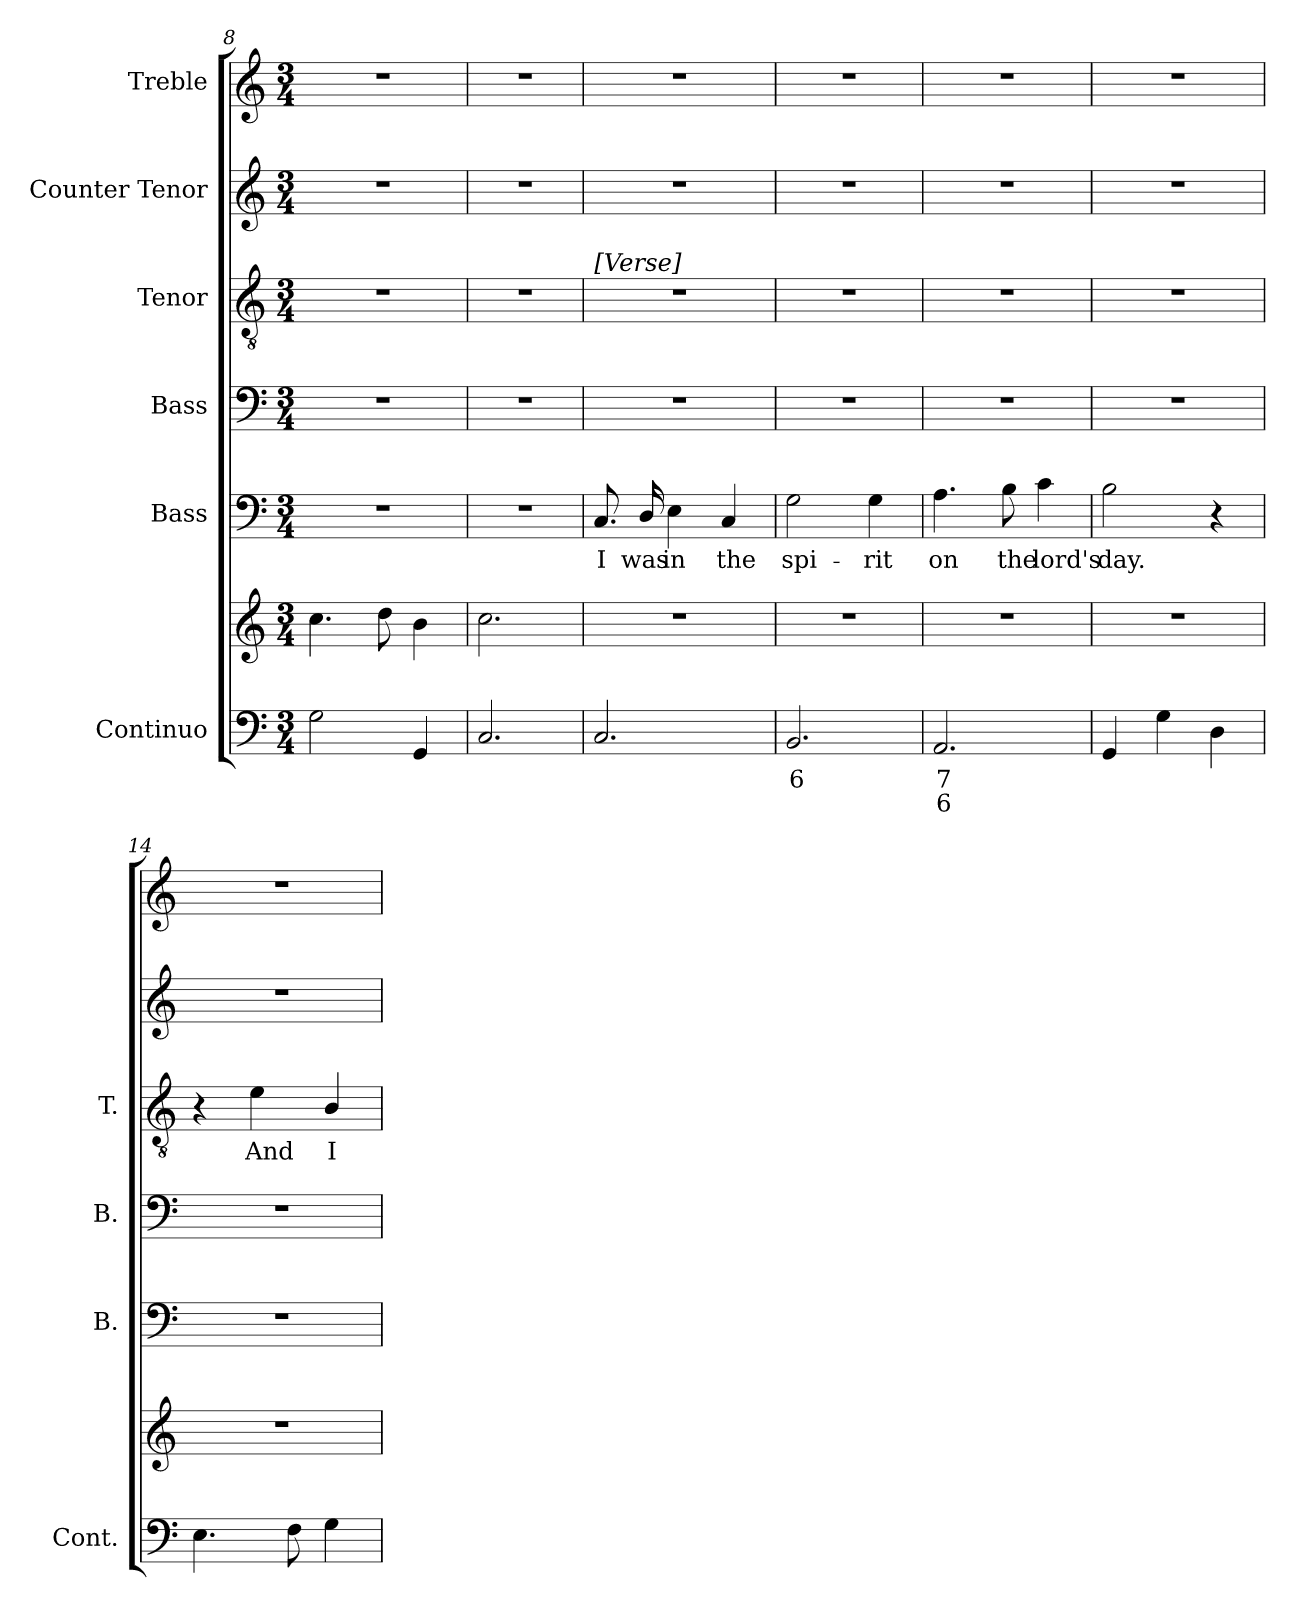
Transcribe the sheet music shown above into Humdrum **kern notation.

**kern	**text	**text	**kern	**kern	**text	**kern	**kern	**text	**kern	**kern
*part6	*part6	*part6	*part6	*part5	*part5	*part4	*part3	*part3	*part2	*part1
*staff7	*staff7	*staff7	*staff6	*staff5	*staff5	*staff4	*staff3	*staff3	*staff2	*staff1
*I"Continuo	*	*	*	*I"Bass	*	*I"Bass	*I"Tenor	*	*I"Counter Tenor	*I"Treble
*I'Cont.	*	*	*	*I'B.	*	*I'B.	*I'T.	*	*	*
*clefF4	*	*	*clefG2	*clefF4	*	*clefF4	*clefGv2	*	*clefG2	*clefG2
*	*	*	*	*	*	*	*ITrd7c12	*	*	*
*k[]	*	*	*k[]	*k[]	*	*k[]	*k[]	*	*k[]	*k[]
*C:	*	*	*C:	*C:	*	*C:	*C:	*	*C:	*C:
*M3/4	*	*	*M3/4	*M3/4	*	*M3/4	*M3/4	*	*M3/4	*M3/4
=8	=8	=8	=8	=8	=8	=8	=8	=8	=8	=8
!	!	!	!	!LO:N:vis=1	!	!LO:N:vis=1	!LO:N:vis=1	!	!LO:N:vis=1	!LO:N:vis=1
2Gi\	.	.	4.cci\	2.r	.	2.r	2.r	.	2.r	2.r
.	.	.	8ddi\	.	.	.	.	.	.	.
4GGi/	.	.	4bi\	.	.	.	.	.	.	.
=9	=9	=9	=9	=9	=9	=9	=9	=9	=9	=9
!	!	!	!	!LO:N:vis=1	!	!LO:N:vis=1	!LO:N:vis=1	!	!LO:N:vis=1	!LO:N:vis=1
2.Ci/	.	.	2.cci\	2.r	.	2.r	2.r	.	2.r	2.r
!!LO:LB:g=z
=10	=10	=10	=10	=10	=10	=10	=10	=10	=10	=10
!	!	!	!LO:N:vis=1	!	!	!	!	!	!	!
!	!	!	!	!	!	!	!LO:TX:a:t=[Verse]	!	!	!
!	!	!	!	!	!LO:LY:b:color=#000000	!LO:N:vis=1	!LO:N:vis=1	!	!LO:N:vis=1	!LO:N:vis=1
2.Ci/	.	.	2.r	8.Ci/	I	2.r	2.r	.	2.r	2.r
!	!	!	!	!	!LO:LY:b:color=#000000	!	!	!	!	!
.	.	.	.	16Di/	was	.	.	.	.	.
!	!	!	!	!	!LO:LY:b:color=#000000	!	!	!	!	!
.	.	.	.	4Ei\	in	.	.	.	.	.
!	!	!	!	!	!LO:LY:b:color=#000000	!	!	!	!	!
.	.	.	.	4Ci/	the	.	.	.	.	.
=11	=11	=11	=11	=11	=11	=11	=11	=11	=11	=11
!	!LO:LY:b:color=#000000	!	!LO:N:vis=1	!	!	!	!	!	!	!
!	!	!	!	!	!LO:LY:b:color=#000000	!LO:N:vis=1	!LO:N:vis=1	!	!LO:N:vis=1	!LO:N:vis=1
2.BBi/	6	.	2.r	2Gi\	spi-	2.r	2.r	.	2.r	2.r
!	!	!	!	!	!LO:LY:b:color=#000000	!	!	!	!	!
.	.	.	.	4Gi\	-rit	.	.	.	.	.
=12	=12	=12	=12	=12	=12	=12	=12	=12	=12	=12
!	!LO:LY:b:color=#000000	!LO:LY:b:color=#000000	!LO:N:vis=1	!	!	!	!	!	!	!
!	!	!	!	!	!LO:LY:b:color=#000000	!LO:N:vis=1	!LO:N:vis=1	!	!LO:N:vis=1	!LO:N:vis=1
2.AAi/	7	6	2.r	4.Ai\	on	2.r	2.r	.	2.r	2.r
!	!	!	!	!	!LO:LY:b:color=#000000	!	!	!	!	!
.	.	.	.	8Bi\	the	.	.	.	.	.
!	!	!	!	!	!LO:LY:b:color=#000000	!	!	!	!	!
.	.	.	.	4ci\	lord's	.	.	.	.	.
=13	=13	=13	=13	=13	=13	=13	=13	=13	=13	=13
!	!	!	!LO:N:vis=1	!	!	!	!	!	!	!
!	!	!	!	!	!LO:LY:b:color=#000000	!LO:N:vis=1	!LO:N:vis=1	!	!LO:N:vis=1	!LO:N:vis=1
4GGi/	.	.	2.r	2Bi\	day.	2.r	2.r	.	2.r	2.r
4Gi\	.	.	.	.	.	.	.	.	.	.
4Di\	.	.	.	4r	.	.	.	.	.	.
=14	=14	=14	=14	=14	=14	=14	=14	=14	=14	=14
!	!	!	!LO:N:vis=1	!LO:N:vis=1	!	!LO:N:vis=1	!	!	!LO:N:vis=1	!LO:N:vis=1
4.Ei\	.	.	2.r	2.r	.	2.r	4r	.	2.r	2.r
!	!	!	!	!	!	!	!	!LO:LY:b:color=#000000	!	!
.	.	.	.	.	.	.	4Ei\	And	.	.
8Fi\	.	.	.	.	.	.	.	.	.	.
!	!	!	!	!	!	!	!	!LO:LY:b:color=#000000	!	!
4Gi\	.	.	.	.	.	.	4BBi/	I	.	.
=	=	=	=	=	=	=	=	=	=	=
*-	*-	*-	*-	*-	*-	*-	*-	*-	*-	*-
